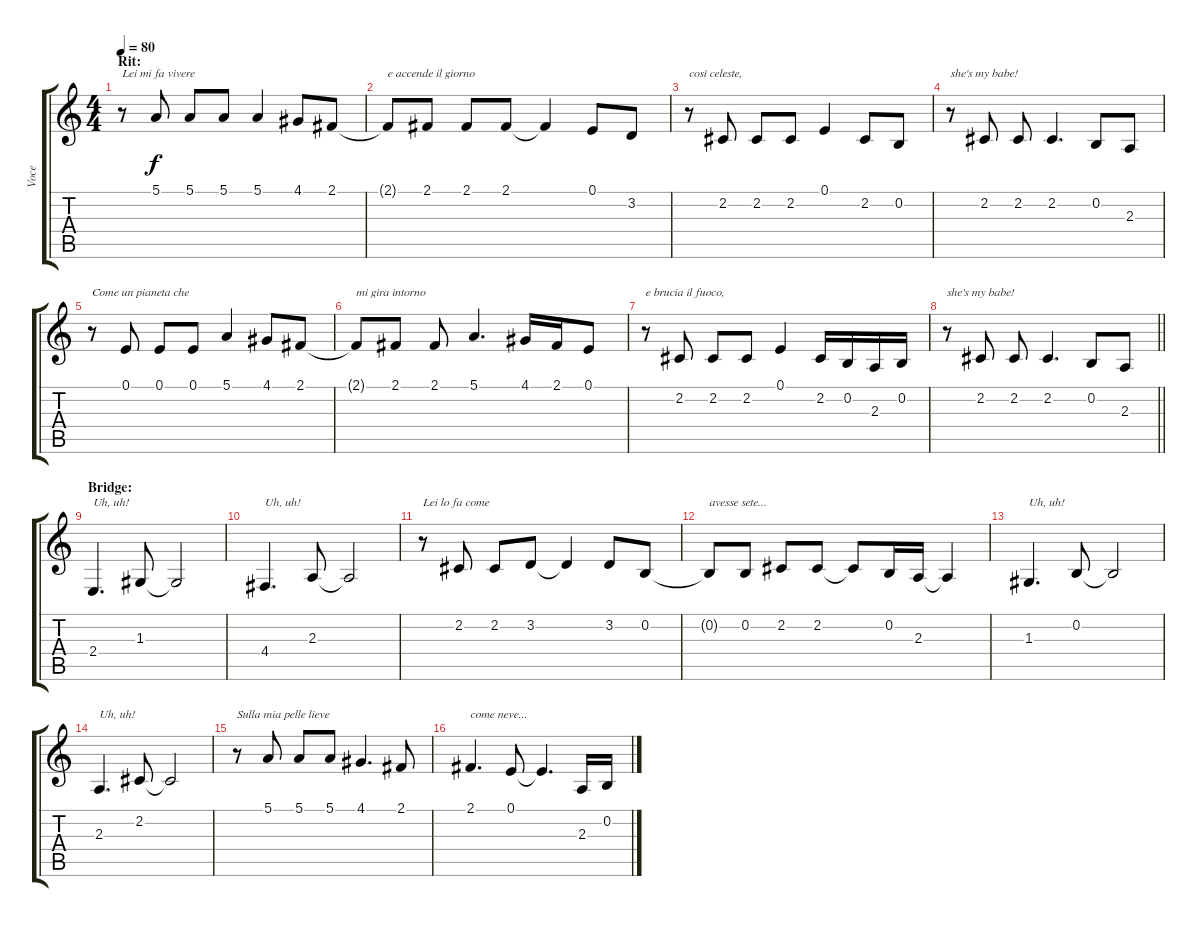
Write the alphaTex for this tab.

\track ("Voce" "Voce") {instrument clarinet}
\staff {score tabs}
\tuning (E4 B3 G3 D3 A2 E2) {hide}
\ts (4 4)
\section ("" "Rit:")
\tempo 80
\clef g2
\ks c
r.8{txt "Lei mi fa vivere" dy f} 5.1.8 5.1.8 5.1.8 5.1.4 4.1.8 2.1.8 |
2.1{t}.8{txt "e accende il giorno"} 2.1.8 2.1.8 2.1.8 2.1{t}.4 0.1.8 3.2.8 |
r.8{txt "così celeste,"} 2.2.8 2.2.8 2.2.8 0.1.4 2.2.8 0.2.8 |
r.8{txt "she's my babe!"} 2.2.8 2.2.8 2.2.4{d} 0.2.8 2.3.8 |
r.8{txt "Come un pianeta che"} 0.1.8 0.1.8 0.1.8 5.1.4 4.1.8 2.1.8 |
2.1{t}.8{txt "mi gira intorno"} 2.1.8 2.1.8 5.1.4{d} 4.1.16 2.1.16 0.1.8 |
r.8{txt "e brucia il fuoco,"} 2.2.8 2.2.8 2.2.8 0.1.4 2.2.16 0.2.16 2.3.16 0.2.16 |
\barLineRight lightlight
r.8{txt "she's my babe!"} 2.2.8 2.2.8 2.2.4{d} 0.2.8 2.3.8 |
\section ("" "Bridge:")
2.4.4{d txt "Uh, uh!"} 1.3.8 1.3{t}.2 |
4.4.4{d txt "Uh, uh!"} 2.3.8 2.3{t}.2 |
r.8{txt "Lei lo fa come"} 2.2.8 2.2.8 3.2.8 3.2{t}.4 3.2.8 0.2.8 |
0.2{t}.8{txt "avesse sete..."} 0.2.8 2.2.8 2.2.8 2.2{t}.8 0.2.16 2.3.16 2.3{t}.4 |
1.3.4{d txt "Uh, uh!"} 0.2.8 0.2{t}.2 |
2.3.4{d txt "Uh, uh!"} 2.2.8 2.2{t}.2 |
r.8{txt "Sulla mia pelle lieve"} 5.1.8 5.1.8 5.1.8 4.1.4{d} 2.1.8 |
2.1.4{d txt "come neve..."} 0.1.8 0.1{t}.4{d} 2.3.16 0.2.16
